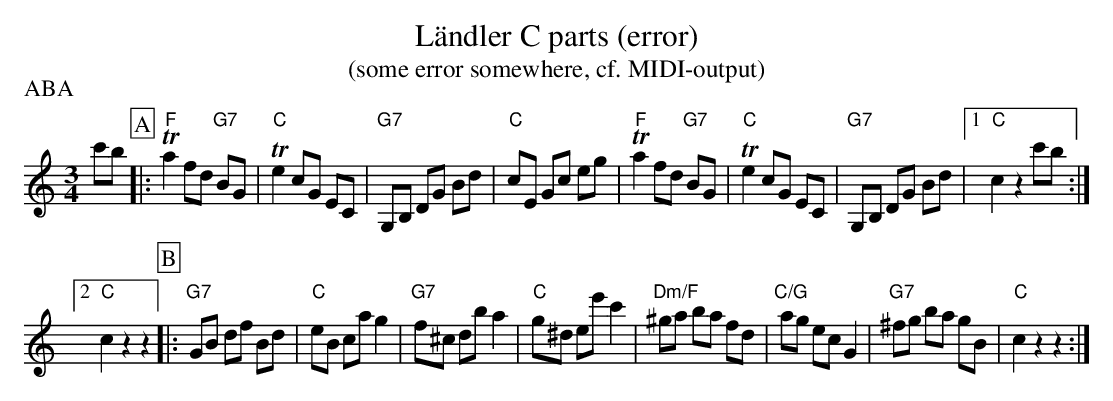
X:1
T: Ländler C parts (error)
T: (some error somewhere, cf. MIDI-output)
M:3/4
L:1/8
P:ABA
K:C %%MIDI gchordon
c'b [P:A] |:"F"Ta2 fd "G7"BG | "C"Te2 cG EC | "G7"G,B, DG Bd | "C"cE Gc eg | "F"Ta2 fd "G7"BG | "C"Te2 cG EC | "G7"G,B, DG Bd |1 "C"c2z2 c'b :|2
"C"c2z2z2 [P:B]|:"G7"GB df Bd | "C"eB ca g2 | "G7"f^c db a2 | "C"g^d ee' c'2 | "Dm/F"^ga ba fd | "C/G"ag ec G2 | "G7"^fg ba gB | "C"c2z2z2 :|
